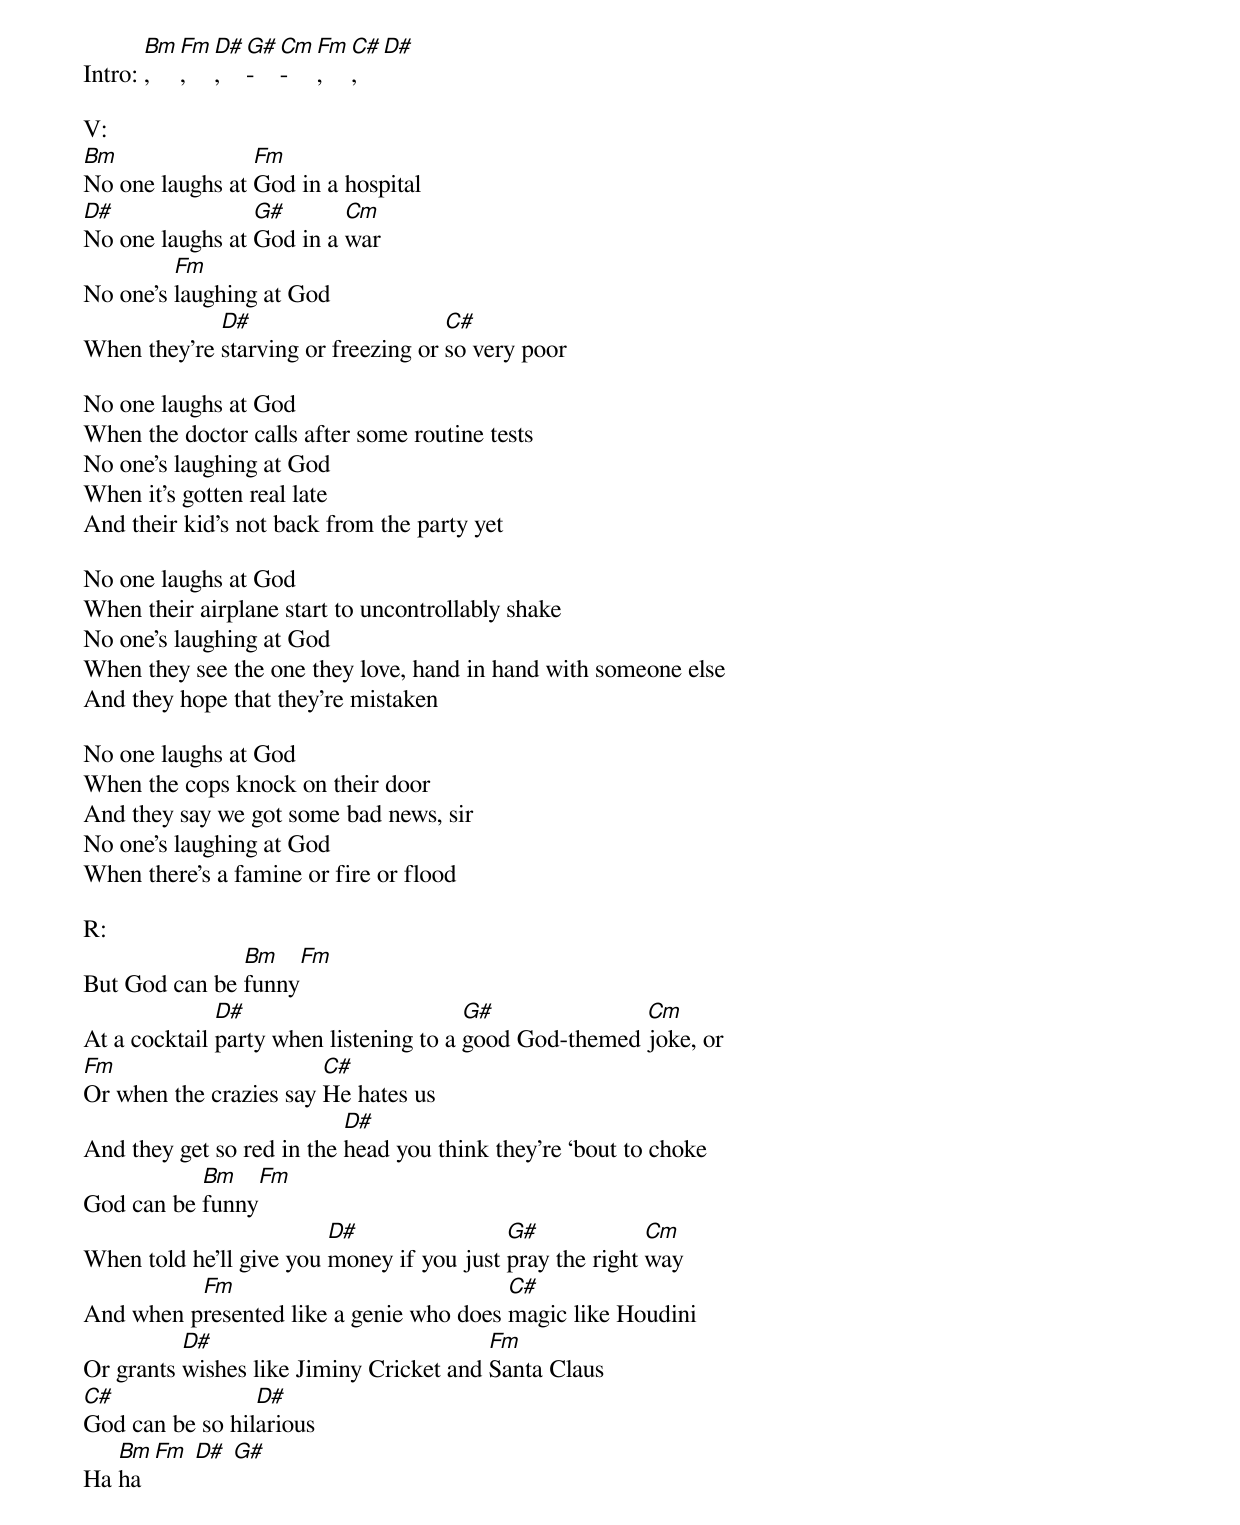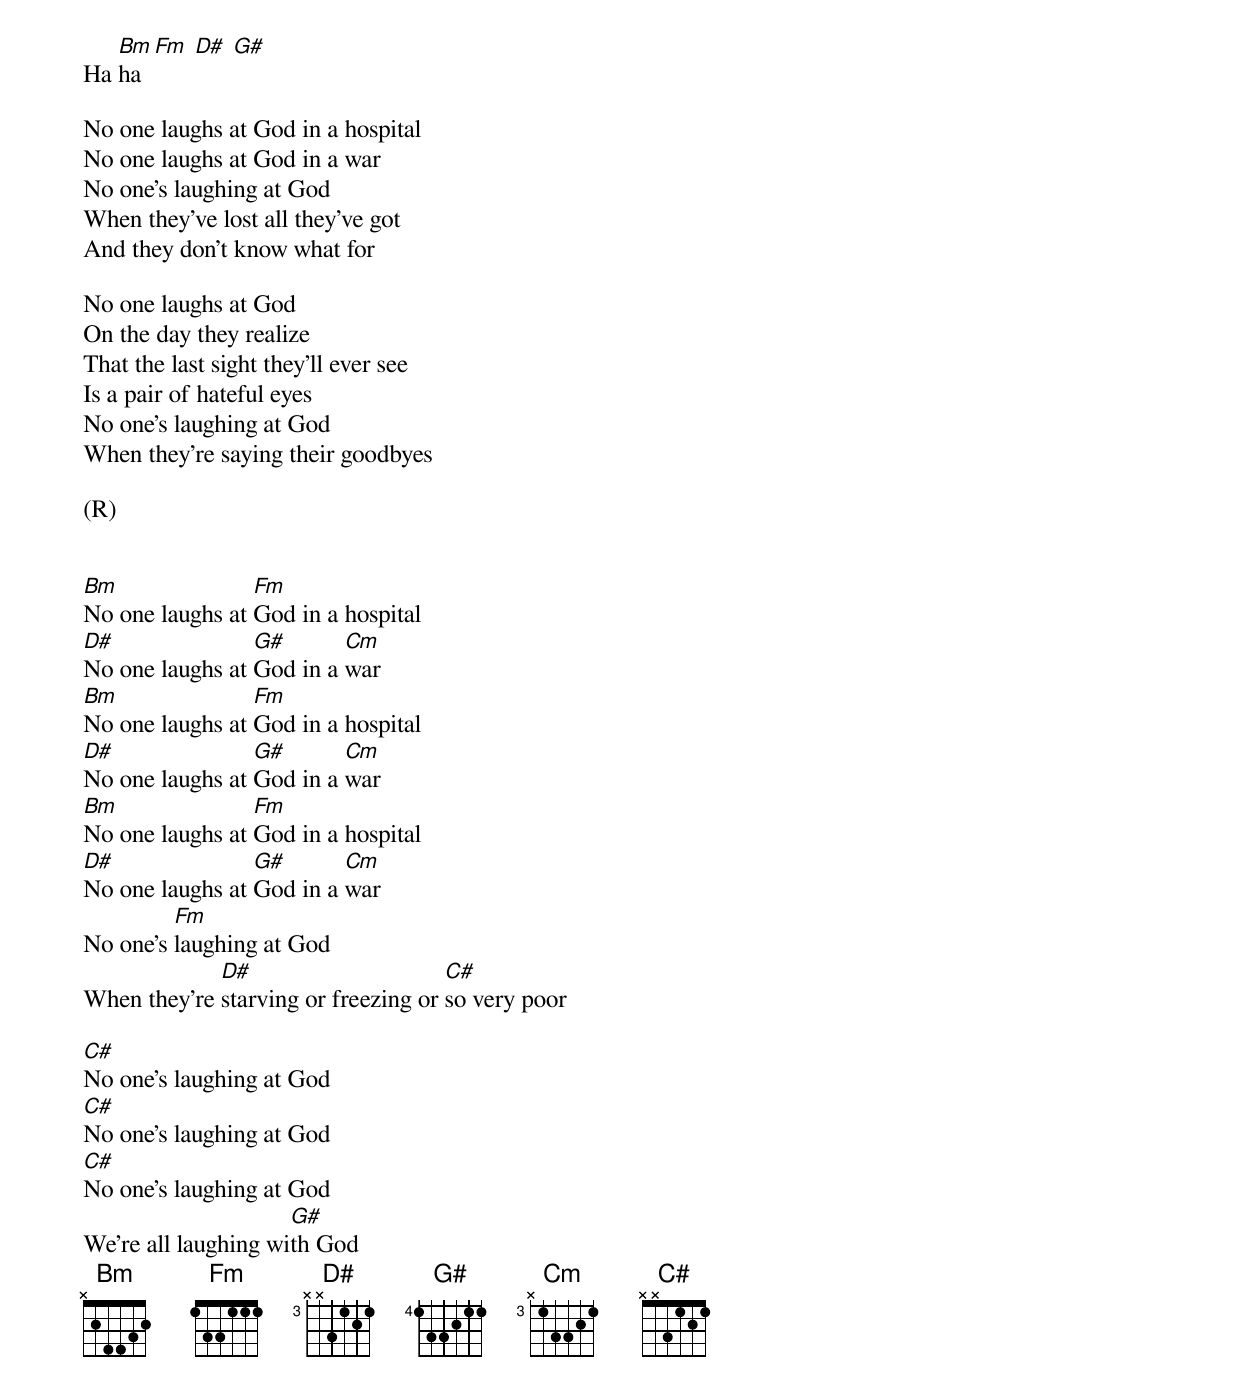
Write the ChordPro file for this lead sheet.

Intro: [Bm], [Fm], [D#], [G#]-[Cm]-[Fm], [C#], [D#]

V:
[Bm]No one laughs at [Fm]God in a hospital
[D#]No one laughs at [G#]God in a [Cm]war
No one’s [Fm]laughing at God
When they’re [D#]starving or freezing or [C#]so very poor

No one laughs at God
When the doctor calls after some routine tests
No one’s laughing at God
When it’s gotten real late
And their kid’s not back from the party yet

No one laughs at God
When their airplane start to uncontrollably shake
No one’s laughing at God
When they see the one they love, hand in hand with someone else
And they hope that they’re mistaken

No one laughs at God
When the cops knock on their door
And they say we got some bad news, sir
No one’s laughing at God
When there’s a famine or fire or flood

R:
But God can be [Bm]funny[Fm]
At a cocktail [D#]party when listening to a [G#]good God-themed [Cm]joke, or
[Fm]Or when the crazies say [C#]He hates us
And they get so red in the [D#]head you think they’re ‘bout to choke
God can be [Bm]funny[Fm]
When told he’ll give you [D#]money if you just [G#]pray the right [Cm]way
And when p[Fm]resented like a genie who does [C#]magic like Houdini
Or grants [D#]wishes like Jiminy Cricket and [Fm]Santa Claus
[C#]God can be so hil[D#]arious
Ha [Bm]ha [Fm] [D#] [G#]
Ha [Bm]ha [Fm] [D#] [G#]

No one laughs at God in a hospital
No one laughs at God in a war
No one’s laughing at God
When they’ve lost all they’ve got
And they don’t know what for

No one laughs at God
On the day they realize
That the last sight they’ll ever see
Is a pair of hateful eyes
No one’s laughing at God
When they’re saying their goodbyes

(R)


[Bm]No one laughs at [Fm]God in a hospital
[D#]No one laughs at [G#]God in a [Cm]war
[Bm]No one laughs at [Fm]God in a hospital
[D#]No one laughs at [G#]God in a [Cm]war
[Bm]No one laughs at [Fm]God in a hospital
[D#]No one laughs at [G#]God in a [Cm]war
No one’s [Fm]laughing at God
When they’re [D#]starving or freezing or [C#]so very poor

[C#]No one’s laughing at God
[C#]No one’s laughing at God
[C#]No one’s laughing at God
We’re all laughing wi[G#]th God
